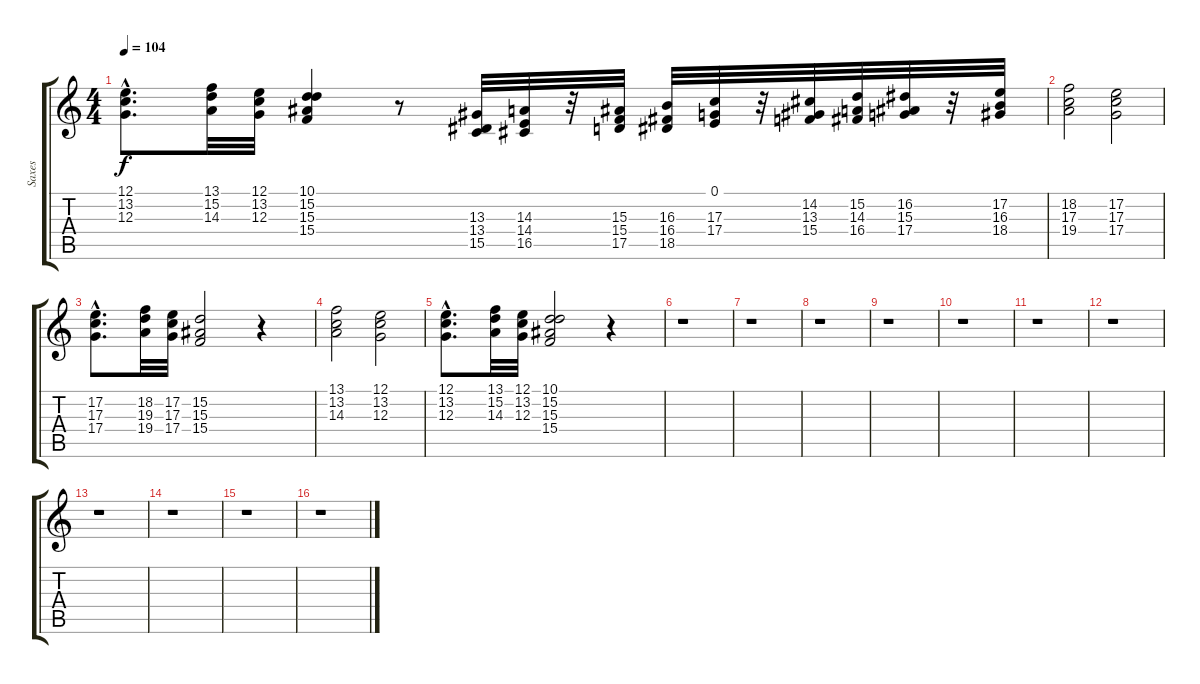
\track ("Saxes   " "Saxes   ") {instrument tenorsax}
\staff {score tabs}
\tuning (E4 B3 G3 D3 A2 E2) {hide}
\ts (4 4)
\tempo 104
\clef g2
\ks c
(12.1{hac} 13.2{hac} 12.3{hac}).8{d dy f} (13.1 15.2 14.3).32 (12.1 13.2 12.3).32 (10.1 15.2 15.3 15.4).4 r.8 (13.3 13.4 15.5).32 (14.3 14.4 16.5).32 r.32 (15.3 15.4 17.5).32 (16.3 16.4 18.5).32 (0.1 17.3 17.4).32 r.32 (14.2 13.3 15.4).32 (15.2 14.3 16.4).32 (16.2 15.3 17.4).32 r.32 (17.2 16.3 18.4).32 |
(18.2 17.3 19.4).2 (17.2 17.3 17.4).2 |
(17.2{hac} 17.3{hac} 17.4{hac}).8{d} (18.2 19.3 19.4).32 (17.2 17.3 17.4).32 (15.2 15.3 15.4).2 r.4 |
(13.1 13.2 14.3).2 (12.1 13.2 12.3).2 |
(12.1{hac} 13.2{hac} 12.3{hac}).8{d} (13.1 15.2 14.3).32 (12.1 13.2 12.3).32 (10.1 15.2 15.3 15.4).2 r.4 |
r.1 |
r.1 |
r.1 |
r.1 |
r.1 |
r.1 |
r.1 |
r.1 |
r.1 |
r.1 |
r.1
